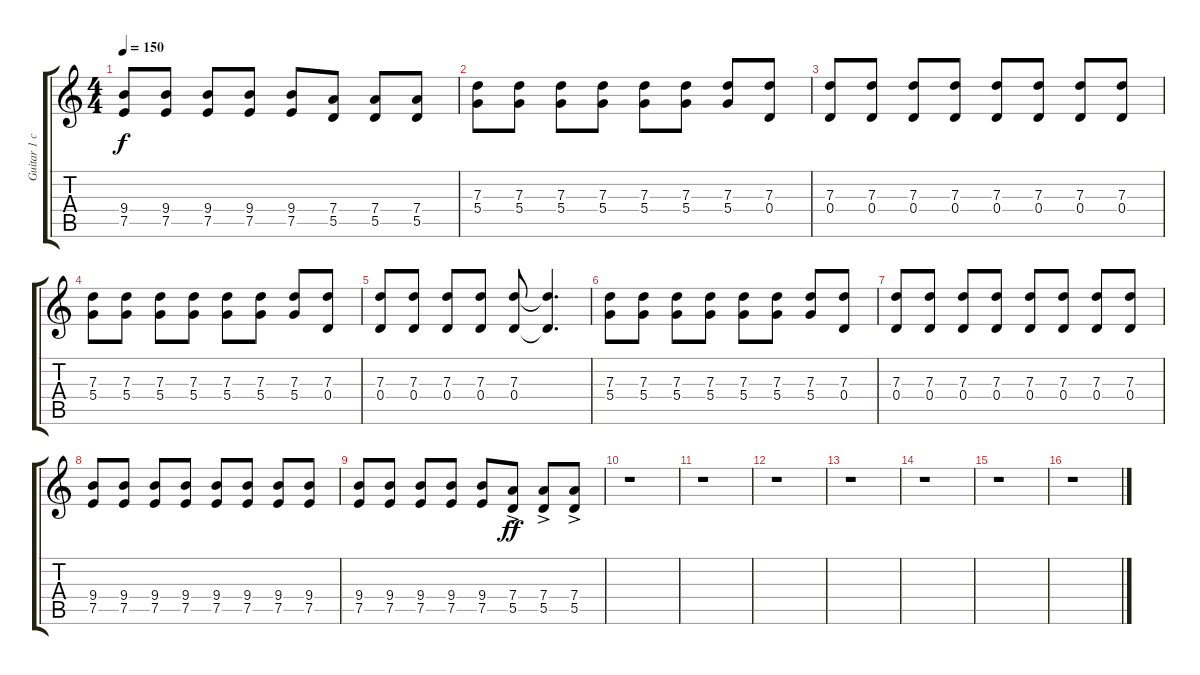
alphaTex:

\track ("Guitar 1 clean" "Guitar 1 c") {solo instrument electricguitarclean}
\staff {score tabs}
\tuning (E4 B3 G3 D3 A2 E2) {hide}
\ts (4 4)
\tempo 150
\clef g2
\ks c
(9.4 7.5).8{dy f} (9.4 7.5).8 (9.4 7.5).8 (9.4 7.5).8 (9.4 7.5).8 (7.4 5.5).8 (7.4 5.5).8 (7.4 5.5).8 |
(7.3 5.4).8 (7.3 5.4).8 (7.3 5.4).8 (7.3 5.4).8 (7.3 5.4).8 (7.3 5.4).8 (7.3 5.4).8 (7.3 0.4).8 |
(7.3 0.4).8 (7.3 0.4).8 (7.3 0.4).8 (7.3 0.4).8 (7.3 0.4).8 (7.3 0.4).8 (7.3 0.4).8 (7.3 0.4).8 |
(7.3 5.4).8 (7.3 5.4).8 (7.3 5.4).8 (7.3 5.4).8 (7.3 5.4).8 (7.3 5.4).8 (7.3 5.4).8 (7.3 0.4).8 |
(7.3 0.4).8 (7.3 0.4).8 (7.3 0.4).8 (7.3 0.4).8 (7.3 0.4).8 (7.3{t} 0.4{t}).4{d} |
(7.3 5.4).8 (7.3 5.4).8 (7.3 5.4).8 (7.3 5.4).8 (7.3 5.4).8 (7.3 5.4).8 (7.3 5.4).8 (7.3 0.4).8 |
(7.3 0.4).8 (7.3 0.4).8 (7.3 0.4).8 (7.3 0.4).8 (7.3 0.4).8 (7.3 0.4).8 (7.3 0.4).8 (7.3 0.4).8 |
(9.4 7.5).8 (9.4 7.5).8 (9.4 7.5).8 (9.4 7.5).8 (9.4 7.5).8 (9.4 7.5).8 (9.4 7.5).8 (9.4 7.5).8 |
(9.4 7.5).8 (9.4 7.5).8 (9.4 7.5).8 (9.4 7.5).8 (9.4 7.5).8 (7.4{ac} 5.5{ac}).8{dy ff} (7.4{ac} 5.5{ac}).8 (7.4{ac} 5.5{ac}).8 |
r.1 |
r.1 |
r.1 |
r.1 |
r.1 |
r.1 |
r.1
